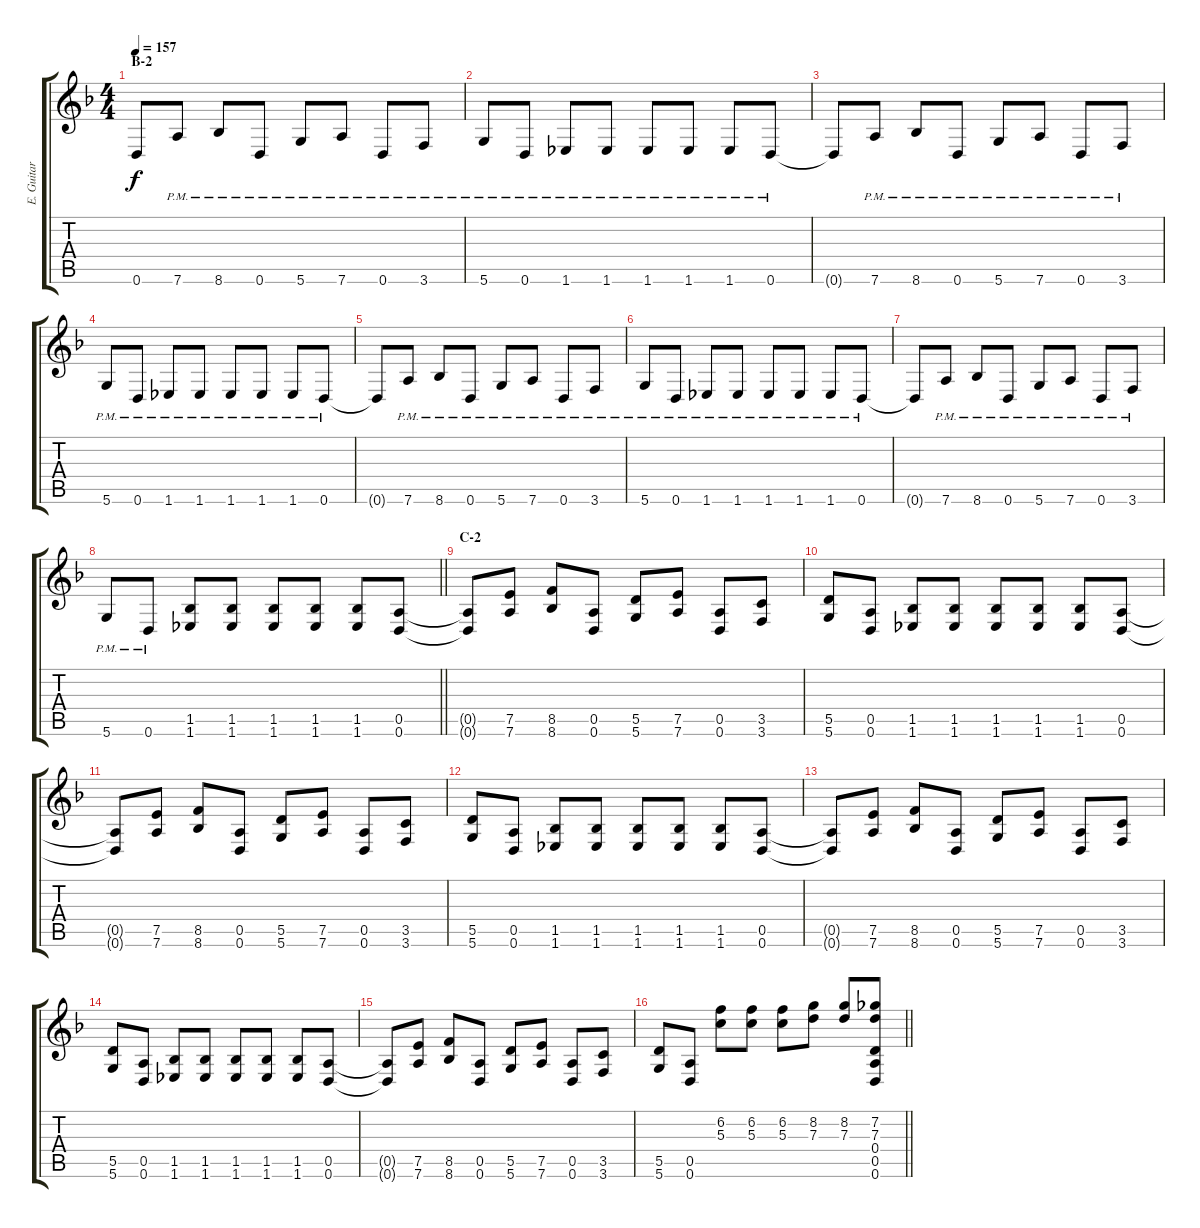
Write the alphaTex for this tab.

\track ("E. Guitar II" "E. Guitar ") {instrument overdrivenguitar}
\staff {score tabs}
\tuning (E4 B3 G3 D3 A2 D2) {hide}
\ts (4 4)
\section ("" "B-2")
\tempo 157
\clef g2
\ks f
0.6{t}.8{dy f} 7.6{pm}.8 8.6{pm}.8 0.6{pm}.8 5.6{pm}.8 7.6{pm}.8 0.6{pm}.8 3.6{pm}.8 |
5.6{pm}.8 0.6{pm}.8 1.6{pm}.8 1.6{pm}.8 1.6{pm}.8 1.6{pm}.8 1.6{pm}.8 0.6{pm}.8 |
0.6{t}.8 7.6{pm}.8 8.6{pm}.8 0.6{pm}.8 5.6{pm}.8 7.6{pm}.8 0.6{pm}.8 3.6{pm}.8 |
5.6{pm}.8 0.6{pm}.8 1.6{pm}.8 1.6{pm}.8 1.6{pm}.8 1.6{pm}.8 1.6{pm}.8 0.6{pm}.8 |
0.6{t}.8 7.6{pm}.8 8.6{pm}.8 0.6{pm}.8 5.6{pm}.8 7.6{pm}.8 0.6{pm}.8 3.6{pm}.8 |
5.6{pm}.8 0.6{pm}.8 1.6{pm}.8 1.6{pm}.8 1.6{pm}.8 1.6{pm}.8 1.6{pm}.8 0.6{pm}.8 |
0.6{t}.8 7.6{pm}.8 8.6{pm}.8 0.6{pm}.8 5.6{pm}.8 7.6{pm}.8 0.6{pm}.8 3.6{pm}.8 |
\barLineRight lightlight
5.6{pm}.8 0.6{pm}.8 (1.5 1.6).8 (1.5 1.6).8 (1.5 1.6).8 (1.5 1.6).8 (1.5 1.6).8 (0.5 0.6).8 |
\section ("" "C-2")
(0.5{t} 0.6{t}).8 (7.5 7.6).8 (8.5 8.6).8 (0.5 0.6).8 (5.5 5.6).8 (7.5 7.6).8 (0.5 0.6).8 (3.5 3.6).8 |
(5.5 5.6).8 (0.5 0.6).8 (1.5 1.6).8 (1.5 1.6).8 (1.5 1.6).8 (1.5 1.6).8 (1.5 1.6).8 (0.5 0.6).8 |
(0.5{t} 0.6{t}).8 (7.5 7.6).8 (8.5 8.6).8 (0.5 0.6).8 (5.5 5.6).8 (7.5 7.6).8 (0.5 0.6).8 (3.5 3.6).8 |
(5.5 5.6).8 (0.5 0.6).8 (1.5 1.6).8 (1.5 1.6).8 (1.5 1.6).8 (1.5 1.6).8 (1.5 1.6).8 (0.5 0.6).8 |
(0.5{t} 0.6{t}).8 (7.5 7.6).8 (8.5 8.6).8 (0.5 0.6).8 (5.5 5.6).8 (7.5 7.6).8 (0.5 0.6).8 (3.5 3.6).8 |
(5.5 5.6).8 (0.5 0.6).8 (1.5 1.6).8 (1.5 1.6).8 (1.5 1.6).8 (1.5 1.6).8 (1.5 1.6).8 (0.5 0.6).8 |
(0.5{t} 0.6{t}).8 (7.5 7.6).8 (8.5 8.6).8 (0.5 0.6).8 (5.5 5.6).8 (7.5 7.6).8 (0.5 0.6).8 (3.5 3.6).8 |
\barLineRight lightlight
(5.5 5.6).8 (0.5 0.6).8 (6.2 5.3).8 (6.2 5.3).8 (6.2 5.3).8 (8.2 7.3).8 (8.2 7.3).8 (7.2 7.3 0.4 0.5 0.6).8
